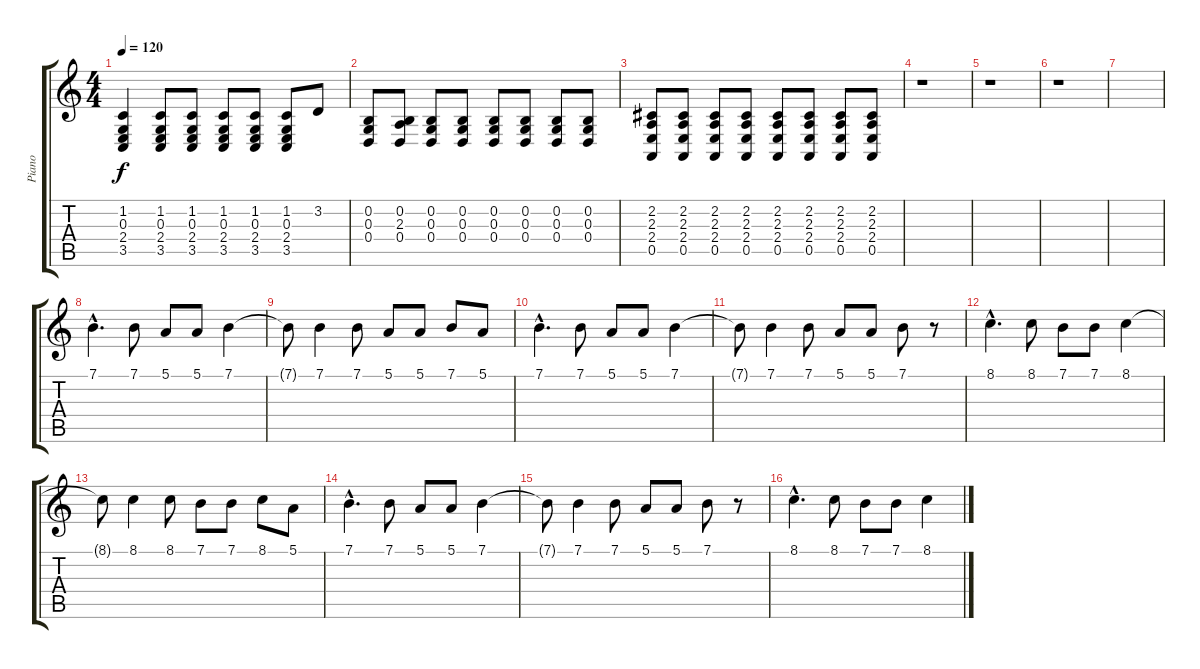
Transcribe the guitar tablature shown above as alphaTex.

\track ("Piano" "Piano") {instrument acousticgrandpiano}
\staff {score tabs}
\tuning (E4 B3 G3 D3 A2 E2) {hide}
\ts (4 4)
\tempo 120
\clef g2
\ks c
(1.2 0.3 2.4 3.5).4{dy f} (1.2 0.3 2.4 3.5).8 (1.2 0.3 2.4 3.5).8 (1.2 0.3 2.4 3.5).8 (1.2 0.3 2.4 3.5).8 (1.2 0.3 2.4 3.5).8 3.2.8 |
(0.2 0.3 0.4).8 (0.2 2.3 0.4).8 (0.2 0.3 0.4).8 (0.2 0.3 0.4).8 (0.2 0.3 0.4).8 (0.2 0.3 0.4).8 (0.2 0.3 0.4).8 (0.2 0.3 0.4).8 |
(2.2 2.3 2.4 0.5).8 (2.2 2.3 2.4 0.5).8 (2.2 2.3 2.4 0.5).8 (2.2 2.3 2.4 0.5).8 (2.2 2.3 2.4 0.5).8 (2.2 2.3 2.4 0.5).8 (2.2 2.3 2.4 0.5).8 (2.2 2.3 2.4 0.5).8 |
r.1 |
r.1 |
r.1 |
|
7.1{hac}.4{d} 7.1.8 5.1.8 5.1.8 7.1.4 |
7.1{t}.8 7.1.4 7.1.8 5.1.8 5.1.8 7.1.8 5.1.8 |
7.1{hac}.4{d} 7.1.8 5.1.8 5.1.8 7.1.4 |
7.1{t}.8 7.1.4 7.1.8 5.1.8 5.1.8 7.1.8 r.8 |
8.1{hac}.4{d} 8.1.8 7.1.8 7.1.8 8.1.4 |
8.1{t}.8 8.1.4 8.1.8 7.1.8 7.1.8 8.1.8 5.1.8 |
7.1{hac}.4{d} 7.1.8 5.1.8 5.1.8 7.1.4 |
7.1{t}.8 7.1.4 7.1.8 5.1.8 5.1.8 7.1.8 r.8 |
8.1{hac}.4{d} 8.1.8 7.1.8 7.1.8 8.1.4
